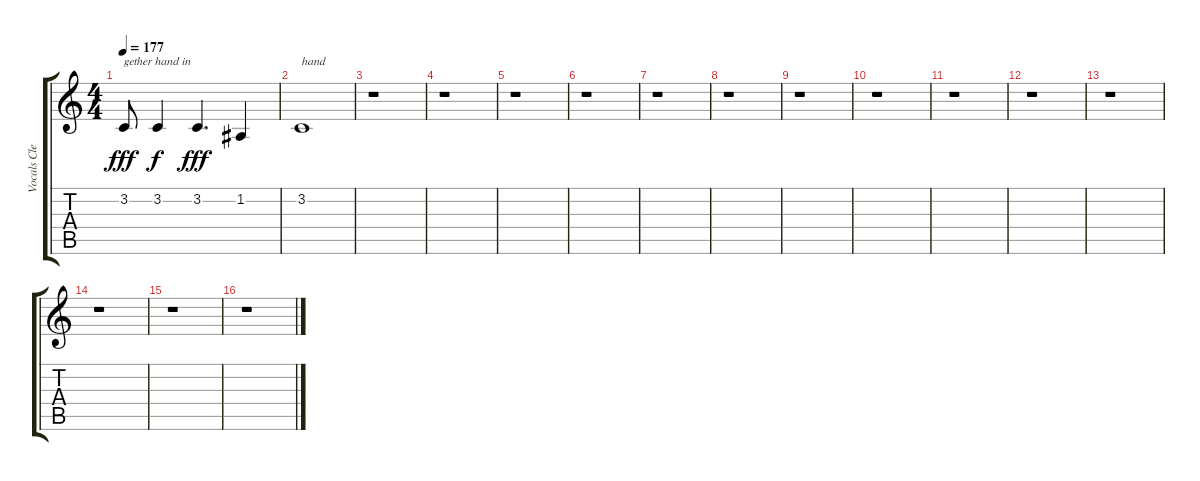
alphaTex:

\track ("Vocals Clean" "Vocals Cle") {instrument tenorsax}
\staff {score tabs}
\tuning (D4 A3 F3 C3 G2 D2) {hide}
\ts (4 4)
\tempo 177
\clef g2
\ks c
3.2.8{txt "gether hand in" dy fff} 3.2.4{dy f} 3.2.4{d dy fff} 1.2.4 |
3.2.1{txt "hand"} |
r.1 |
r.1 |
r.1 |
r.1 |
r.1 |
r.1 |
r.1 |
r.1 |
r.1 |
r.1 |
r.1 |
r.1 |
r.1 |
r.1
